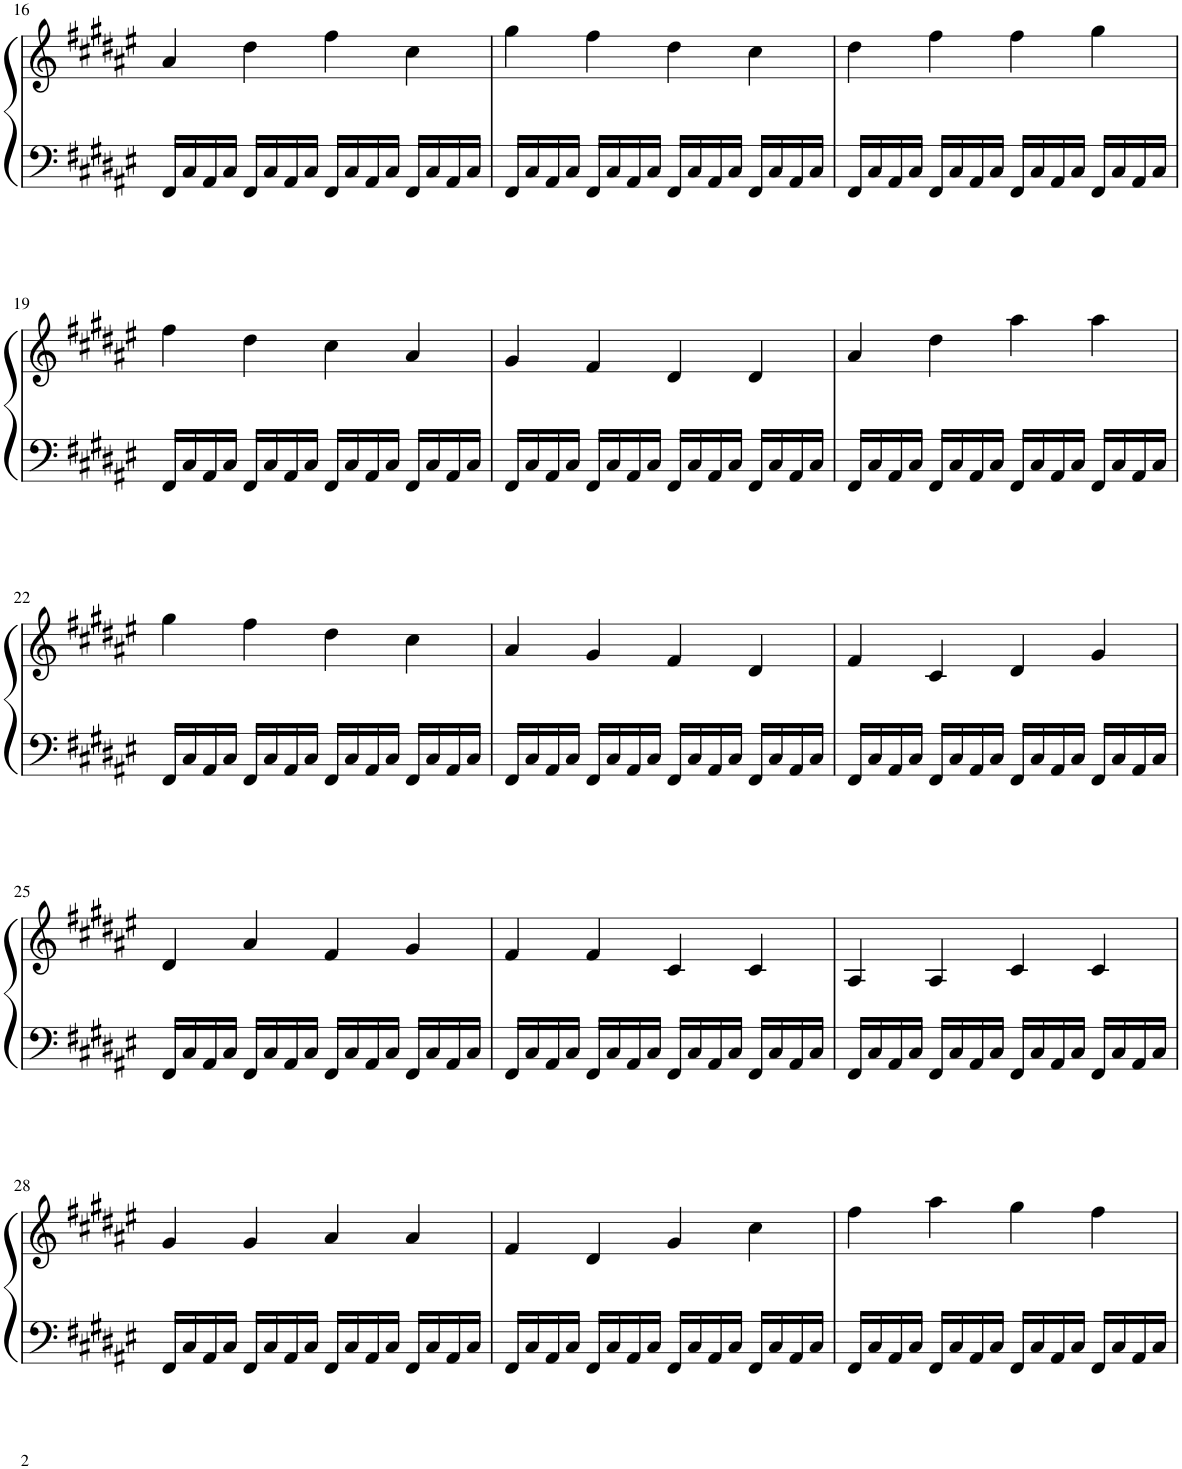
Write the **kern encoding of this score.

**kern	**kern
*part1	*part1
*staff2	*staff1
*I"Piano	*
*I'Pno.	*
!!LO:PB:g=z
*clefF4	*clefG2
*k[f#c#g#d#a#e#]	*k[f#c#g#d#a#e#]
*M4/4	*M4/4
=16	=16
16FF#/LL	4a#/
16C#/	.
16AA#/	.
16C#/JJ	.
16FF#/LL	4dd#\
16C#/	.
16AA#/	.
16C#/JJ	.
16FF#/LL	4ff#\
16C#/	.
16AA#/	.
16C#/JJ	.
16FF#/LL	4cc#\
16C#/	.
16AA#/	.
16C#/JJ	.
=17	=17
16FF#/LL	4gg#\
16C#/	.
16AA#/	.
16C#/JJ	.
16FF#/LL	4ff#\
16C#/	.
16AA#/	.
16C#/JJ	.
16FF#/LL	4dd#\
16C#/	.
16AA#/	.
16C#/JJ	.
16FF#/LL	4cc#\
16C#/	.
16AA#/	.
16C#/JJ	.
=18	=18
16FF#/LL	4dd#\
16C#/	.
16AA#/	.
16C#/JJ	.
16FF#/LL	4ff#\
16C#/	.
16AA#/	.
16C#/JJ	.
16FF#/LL	4ff#\
16C#/	.
16AA#/	.
16C#/JJ	.
16FF#/LL	4gg#\
16C#/	.
16AA#/	.
16C#/JJ	.
!!LO:LB:g=z
=19	=19
16FF#/LL	4ff#\
16C#/	.
16AA#/	.
16C#/JJ	.
16FF#/LL	4dd#\
16C#/	.
16AA#/	.
16C#/JJ	.
16FF#/LL	4cc#\
16C#/	.
16AA#/	.
16C#/JJ	.
16FF#/LL	4a#/
16C#/	.
16AA#/	.
16C#/JJ	.
=20	=20
16FF#/LL	4g#/
16C#/	.
16AA#/	.
16C#/JJ	.
16FF#/LL	4f#/
16C#/	.
16AA#/	.
16C#/JJ	.
16FF#/LL	4d#/
16C#/	.
16AA#/	.
16C#/JJ	.
16FF#/LL	4d#/
16C#/	.
16AA#/	.
16C#/JJ	.
=21	=21
16FF#/LL	4a#/
16C#/	.
16AA#/	.
16C#/JJ	.
16FF#/LL	4dd#\
16C#/	.
16AA#/	.
16C#/JJ	.
16FF#/LL	4aa#\
16C#/	.
16AA#/	.
16C#/JJ	.
16FF#/LL	4aa#\
16C#/	.
16AA#/	.
16C#/JJ	.
!!LO:LB:g=z
=22	=22
16FF#/LL	4gg#\
16C#/	.
16AA#/	.
16C#/JJ	.
16FF#/LL	4ff#\
16C#/	.
16AA#/	.
16C#/JJ	.
16FF#/LL	4dd#\
16C#/	.
16AA#/	.
16C#/JJ	.
16FF#/LL	4cc#\
16C#/	.
16AA#/	.
16C#/JJ	.
=23	=23
16FF#/LL	4a#/
16C#/	.
16AA#/	.
16C#/JJ	.
16FF#/LL	4g#/
16C#/	.
16AA#/	.
16C#/JJ	.
16FF#/LL	4f#/
16C#/	.
16AA#/	.
16C#/JJ	.
16FF#/LL	4d#/
16C#/	.
16AA#/	.
16C#/JJ	.
=24	=24
16FF#/LL	4f#/
16C#/	.
16AA#/	.
16C#/JJ	.
16FF#/LL	4c#/
16C#/	.
16AA#/	.
16C#/JJ	.
16FF#/LL	4d#/
16C#/	.
16AA#/	.
16C#/JJ	.
16FF#/LL	4g#/
16C#/	.
16AA#/	.
16C#/JJ	.
!!LO:LB:g=z
=25	=25
16FF#/LL	4d#/
16C#/	.
16AA#/	.
16C#/JJ	.
16FF#/LL	4a#/
16C#/	.
16AA#/	.
16C#/JJ	.
16FF#/LL	4f#/
16C#/	.
16AA#/	.
16C#/JJ	.
16FF#/LL	4g#/
16C#/	.
16AA#/	.
16C#/JJ	.
=26	=26
16FF#/LL	4f#/
16C#/	.
16AA#/	.
16C#/JJ	.
16FF#/LL	4f#/
16C#/	.
16AA#/	.
16C#/JJ	.
16FF#/LL	4c#/
16C#/	.
16AA#/	.
16C#/JJ	.
16FF#/LL	4c#/
16C#/	.
16AA#/	.
16C#/JJ	.
=27	=27
16FF#/LL	4A#/
16C#/	.
16AA#/	.
16C#/JJ	.
16FF#/LL	4A#/
16C#/	.
16AA#/	.
16C#/JJ	.
16FF#/LL	4c#/
16C#/	.
16AA#/	.
16C#/JJ	.
16FF#/LL	4c#/
16C#/	.
16AA#/	.
16C#/JJ	.
!!LO:LB:g=z
=28	=28
16FF#/LL	4g#/
16C#/	.
16AA#/	.
16C#/JJ	.
16FF#/LL	4g#/
16C#/	.
16AA#/	.
16C#/JJ	.
16FF#/LL	4a#/
16C#/	.
16AA#/	.
16C#/JJ	.
16FF#/LL	4a#/
16C#/	.
16AA#/	.
16C#/JJ	.
=29	=29
16FF#/LL	4f#/
16C#/	.
16AA#/	.
16C#/JJ	.
16FF#/LL	4d#/
16C#/	.
16AA#/	.
16C#/JJ	.
16FF#/LL	4g#/
16C#/	.
16AA#/	.
16C#/JJ	.
16FF#/LL	4cc#\
16C#/	.
16AA#/	.
16C#/JJ	.
=30	=30
16FF#/LL	4ff#\
16C#/	.
16AA#/	.
16C#/JJ	.
16FF#/LL	4aa#\
16C#/	.
16AA#/	.
16C#/JJ	.
16FF#/LL	4gg#\
16C#/	.
16AA#/	.
16C#/JJ	.
16FF#/LL	4ff#\
16C#/	.
16AA#/	.
16C#/JJ	.
=	=
*-	*-
